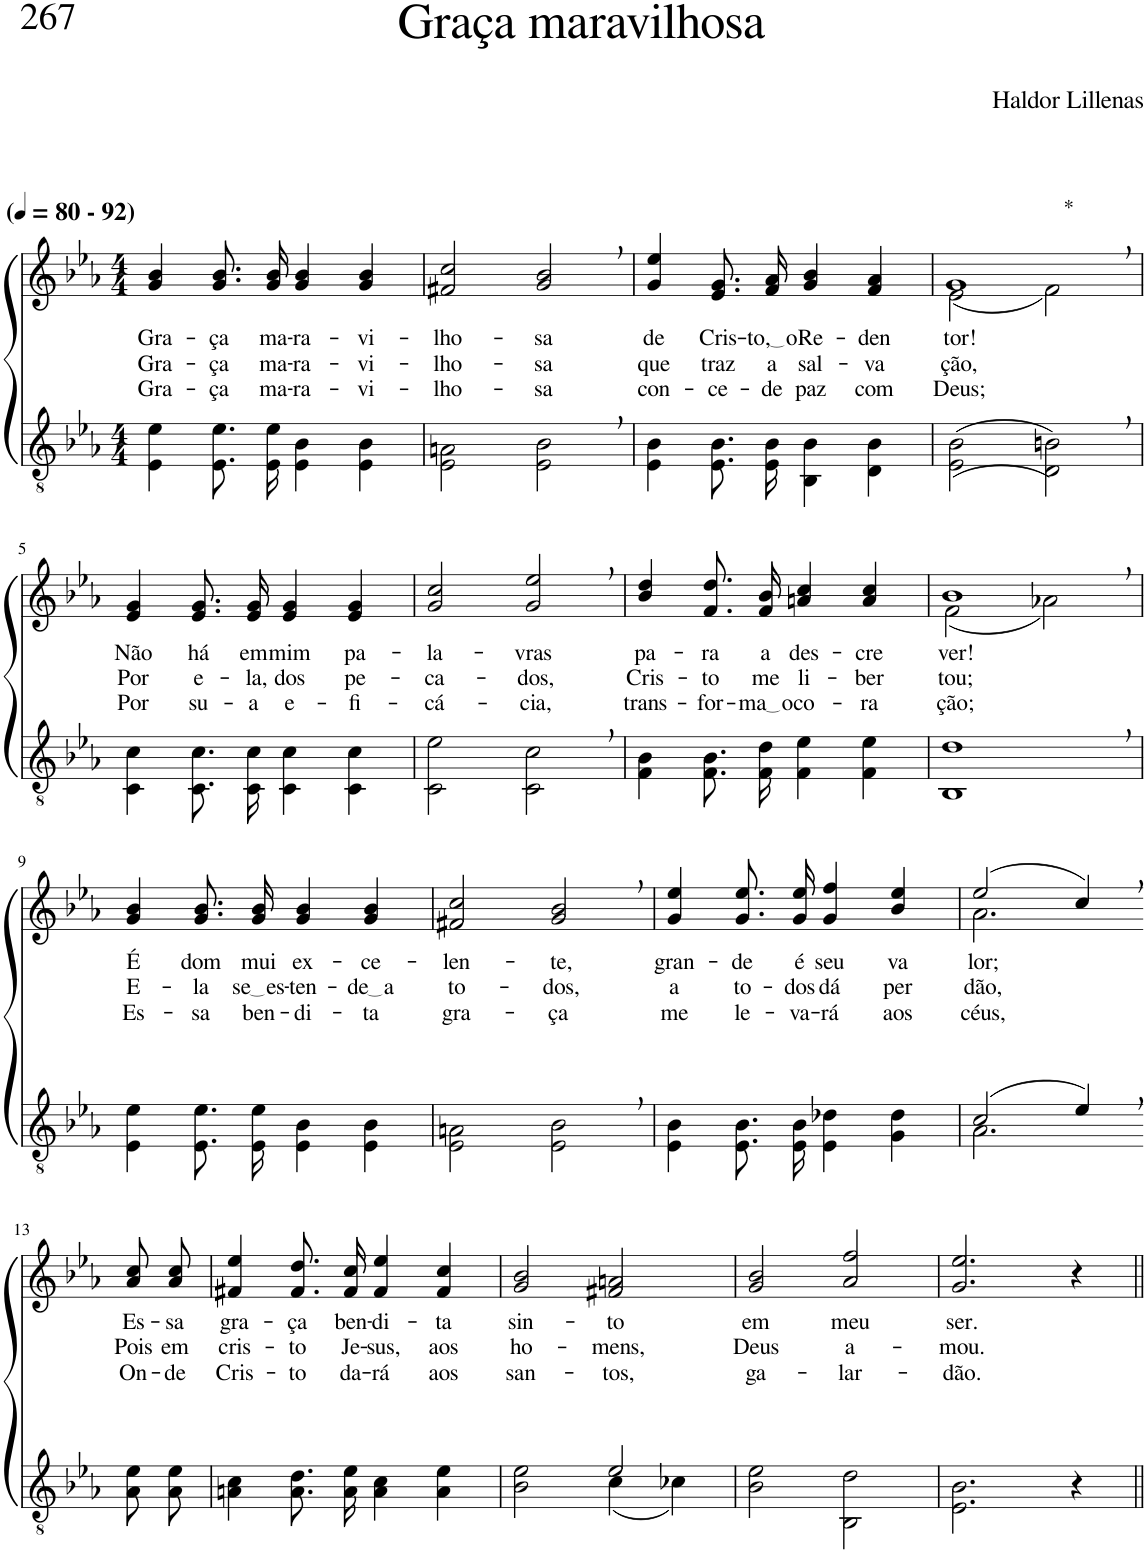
**kern	**kern	**text	**text	**text
*part2	*part1	*part1	*part1	*part1
*staff2	*staff1	*staff1	*staff1	*staff1
*I"Parte III e IV	*I"Parte I e II	*	*	*
*clefGv2	*clefG2	*	*	*
*Trd3c5	*Trd3c5	*	*	*
*k[b-e-a-]	*k[b-e-a-]	*	*	*
*M4/4	*M4/4	*	*	*
*MM80	*MM80	*	*	*
=1	=1	=1	=1	=1
!	!LO:TX:a:B:t=(	!	!	!
!	!LO:TX:a:B:t=- 92)	!	!	!
!	!	!LO:LY:b	!LO:LY:b	!LO:LY:b
4E-\ 4e-\	4g/ 4b-/	Gra-	Gra-	Gra-
!	!	!LO:LY:b	!LO:LY:b	!LO:LY:b
8.E-/ 8.e-/L	8.g/ 8.b-/L	-ça	-ça	-ça
!	!	!LO:LY:b	!LO:LY:b	!LO:LY:b
16E-/ 16e-/Jk	16g/ 16b-/Jk	ma-	ma-	ma-
!	!	!LO:LY:b	!LO:LY:b	!LO:LY:b
4E-\ 4B-\	4g/ 4b-/	-ra-	-ra-	-ra-
!	!	!LO:LY:b	!LO:LY:b	!LO:LY:b
4E-\ 4B-\	4g/ 4b-/	-vi-	-vi-	-vi-
=2	=2	=2	=2	=2
!	!	!LO:LY:b	!LO:LY:b	!LO:LY:b
2E-\ 2An\	2f#X/ 2cc/	-lho-	-lho-	-lho-
!	!	!LO:LY:b	!LO:LY:b	!LO:LY:b
2E-\, 2B-\,	2g/, 2b-/,	-sa	-sa	-sa
=3	=3	=3	=3	=3
!	!	!LO:LY:b	!LO:LY:b	!LO:LY:b
4E-\ 4B-\	4g/ 4ee-/	de	que	con-
!	!	!LO:LY:b	!LO:LY:b	!LO:LY:b
8.E-/ 8.B-/L	8.e-/ 8.g/L	Cris-	traz	-ce-
!	!	!LO:LY:b	!LO:LY:b	!LO:LY:b
16E-/ 16B-/Jk	16f/ 16a-/Jk	to, o	a	-de
!	!	!LO:LY:b	!LO:LY:b	!LO:LY:b
4BB-\ 4B-\	4g/ 4b-/	Re-	sal-	paz
!	!	!LO:LY:b	!LO:LY:b	!LO:LY:b
4D\ 4B-\	4f/ 4a-/	-den-	-va-	com
=4	=4	=4	=4	=4
*	*^	*	*	*
!	!LO:TX:a:t=*	!	!	!	!
!	!	!	!LO:LY:b	!LO:LY:b	!LO:LY:b
((2E-\ 2B-\	1g,	(2e-\	tor!	-ção,	Deus;
2D\, 2Bn\,))	.	2f\)	.	.	.
!!LO:LB:g=z
=5	=5	=5	=5	=5	=5
!	!	!	!LO:LY:b	!LO:LY:b	!LO:LY:b
*	*v	*v	*	*	*
4C\ 4c\	4e-/ 4g/	Não	Por	Por
!	!	!LO:LY:b	!LO:LY:b	!LO:LY:b
8.C/ 8.c/L	8.e-/ 8.g/L	há	e-	su-
!	!	!LO:LY:b	!LO:LY:b	!LO:LY:b
16C/ 16c/Jk	16e-/ 16g/Jk	em	-la,	-a
!	!	!LO:LY:b	!LO:LY:b	!LO:LY:b
4C\ 4c\	4e-/ 4g/	mim	dos	e-
!	!	!LO:LY:b	!LO:LY:b	!LO:LY:b
4C\ 4c\	4e-/ 4g/	pa-	pe-	-fi-
=6	=6	=6	=6	=6
!	!	!LO:LY:b	!LO:LY:b	!LO:LY:b
2C\ 2e-\	2g/ 2cc/	-la-	-ca-	-cá-
!	!	!LO:LY:b	!LO:LY:b	!LO:LY:b
2C\, 2c\,	2g/, 2ee-/,	-vras	-dos,	-cia,
=7	=7	=7	=7	=7
!	!	!LO:LY:b	!LO:LY:b	!LO:LY:b
4F\ 4B-\	4b-/ 4dd/	pa-	Cris-	trans-
!	!	!LO:LY:b	!LO:LY:b	!LO:LY:b
8.F/ 8.B-/L	8.f/ 8.dd/L	-ra	-to	-for-
!	!	!LO:LY:b	!LO:LY:b	!LO:LY:b
16F/ 16d/Jk	16f/ 16b-/Jk	a	me	ma o
!	!	!LO:LY:b	!LO:LY:b	!LO:LY:b
4F\ 4e-\	4an/ 4cc/	des-	li-	co-
!	!	!LO:LY:b	!LO:LY:b	!LO:LY:b
4F\ 4e-\	4a/ 4cc/	-cre-	-ber-	-ra-
=8	=8	=8	=8	=8
*	*^	*	*	*
!	!	!	!LO:LY:b	!LO:LY:b	!LO:LY:b
1BB-, 1d,	1b-,	(2f\	-ver!	-tou;	-ção;
.	.	2a-X\)	.	.	.
!!LO:LB:g=z
=9	=9	=9	=9	=9	=9
!	!	!	!LO:LY:b	!LO:LY:b	!LO:LY:b
*	*v	*v	*	*	*
4E-\ 4e-\	4g/ 4b-/	É	E-	Es-
!	!	!LO:LY:b	!LO:LY:b	!LO:LY:b
8.E-/ 8.e-/L	8.g/ 8.b-/L	dom	-la	-sa
!	!	!LO:LY:b	!LO:LY:b	!LO:LY:b
16E-/ 16e-/Jk	16g/ 16b-/Jk	mui	se es	ben-
!	!	!LO:LY:b	!LO:LY:b	!LO:LY:b
4E-\ 4B-\	4g/ 4b-/	ex-	-ten-	-di-
!	!	!LO:LY:b	!LO:LY:b	!LO:LY:b
4E-\ 4B-\	4g/ 4b-/	-ce-	de a	-ta
=10	=10	=10	=10	=10
!	!	!LO:LY:b	!LO:LY:b	!LO:LY:b
2E-\ 2An\	2f#X/ 2cc/	-len-	to-	gra-
!	!	!LO:LY:b	!LO:LY:b	!LO:LY:b
2E-\, 2B-\,	2g/, 2b-/,	-te,	-dos,	-ça
=11	=11	=11	=11	=11
!	!	!LO:LY:b	!LO:LY:b	!LO:LY:b
4E-\ 4B-\	4g/ 4ee-/	gran-	a	me
!	!	!LO:LY:b	!LO:LY:b	!LO:LY:b
8.E-/ 8.B-/L	8.g\ 8.ee-\L	-de	to-	le-
!	!	!LO:LY:b	!LO:LY:b	!LO:LY:b
16E-/ 16B-/Jk	16g\ 16ee-\Jk	é	-dos	-va-
!	!	!LO:LY:b	!LO:LY:b	!LO:LY:b
4E-\ 4d-X\	4g/ 4ff/	seu	dá	-rá
!	!	!LO:LY:b	!LO:LY:b	!LO:LY:b
4G\ 4d-\	4b-/ 4ee-/	va-	per-	aos
=12	=12	=12	=12	=12
*^	*^	*	*	*
!	!	!	!	!LO:LY:b	!LO:LY:b	!LO:LY:b
(2c/	2.A-\	(2ee-/	2.a-\	lor;	dão,	céus,
4e-,/)	.	4cc,/)	.	.	.	.
*v	*v	*	*	*	*	*
*	*v	*v	*	*	*
!!LO:LB:g=z
=13-	=13-	=13-	=13-	=13-
!	!	!LO:LY:b	!LO:LY:b	!LO:LY:b
8A-\ 8e-\L	8a-\ 8cc\L	Es-	Pois	On-
!	!	!LO:LY:b	!LO:LY:b	!LO:LY:b
8A-\ 8e-\J	8a-\ 8cc\J	-sa	em	-de
=14	=14	=14	=14	=14
!	!	!LO:LY:b	!LO:LY:b	!LO:LY:b
4An\ 4c\	4f#X/ 4ee-/	gra-	cris-	Cris-
!	!	!LO:LY:b	!LO:LY:b	!LO:LY:b
8.A\ 8.d\L	8.f#/ 8.dd/L	-ça	-to	-to
!	!	!LO:LY:b	!LO:LY:b	!LO:LY:b
16A\ 16e-\Jk	16f#/ 16cc/Jk	ben-	Je-	da-
!	!	!LO:LY:b	!LO:LY:b	!LO:LY:b
4A\ 4c\	4f#/ 4ee-/	-di-	-sus,	-rá
!	!	!LO:LY:b	!LO:LY:b	!LO:LY:b
4A\ 4e-\	4f#/ 4cc/	-ta	aos	aos
=15	=15	=15	=15	=15
*^	*	*	*	*
!	!	!	!LO:LY:b	!LO:LY:b	!LO:LY:b
2ryy	2B-\ 2e-\	2g/ 2b-/	sin-	ho-	san-
!	!	!	!LO:LY:b	!LO:LY:b	!LO:LY:b
2e-/	(4c\	2f#X/ 2an/	-to	-mens,	-tos,
.	4c-X\)	.	.	.	.
=16	=16	=16	=16	=16	=16
!	!	!	!LO:LY:b	!LO:LY:b	!LO:LY:b
*v	*v	*	*	*	*
2B-\ 2e-\	2g/ 2b-/	em	Deus	ga-
!	!	!LO:LY:b	!LO:LY:b	!LO:LY:b
2BB-\ 2d\	2a-/ 2ff/	meu	a-	-lar-
=17	=17	=17	=17	=17
!	!	!LO:LY:b	!LO:LY:b	!LO:LY:b
2.E-\ 2.B-\	2.g/ 2.ee-/	ser.	-mou.	-dão.
4r	4r	.	.	.
=||	=||	=||	=||	=||
*-	*-	*-	*-	*-
